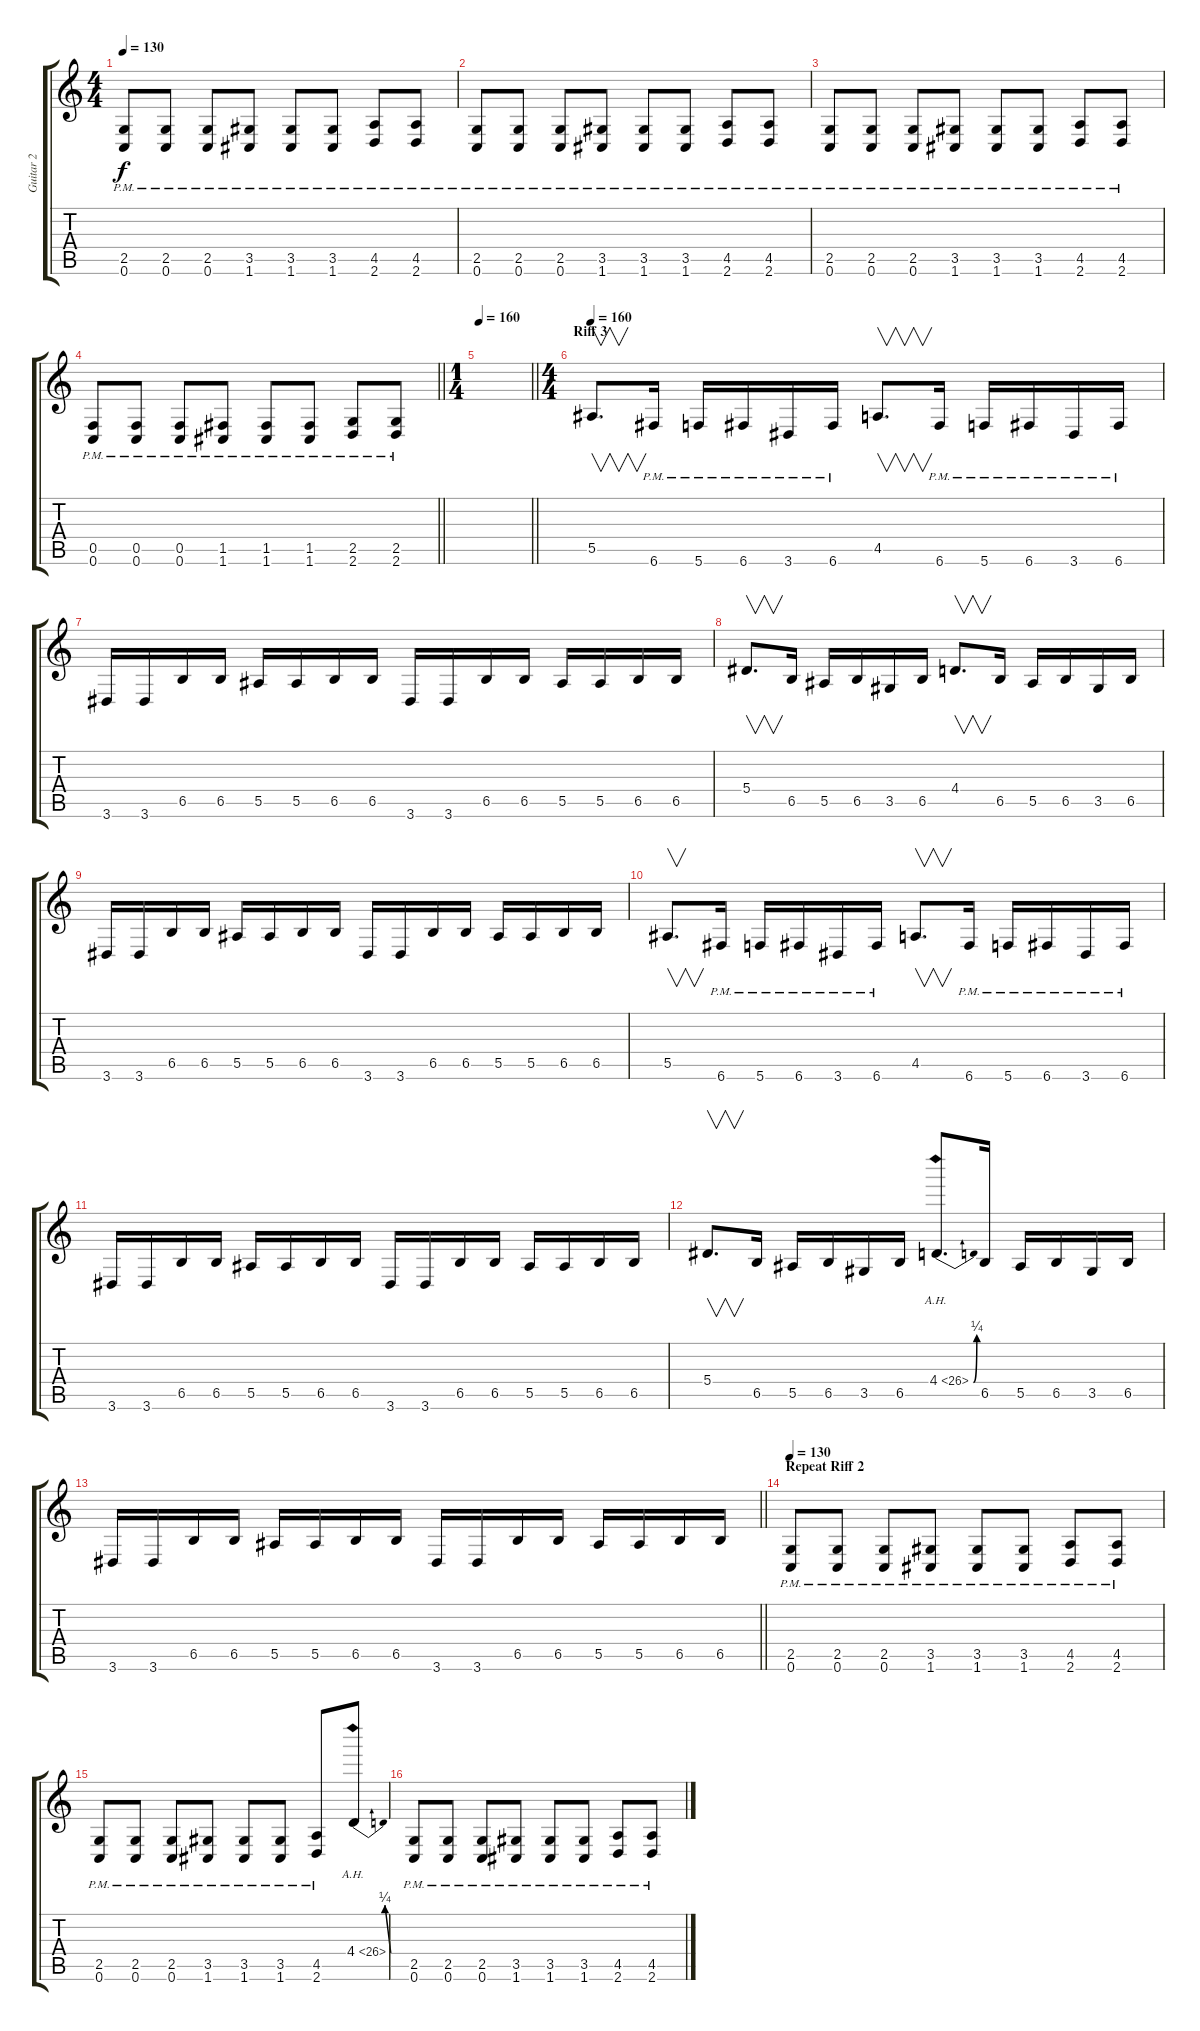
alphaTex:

\track ("Guitar 2" "Guitar 2") {instrument distortionguitar}
\staff {score tabs}
\tuning (C4 G3 Eb3 Bb2 F2 C2) {hide}
\ts (4 4)
\tempo 130
\clef g2
\ks c
(2.5{pm} 0.6{pm}).8{dy f} (2.5{pm} 0.6{pm}).8 (2.5{pm} 0.6{pm}).8 (3.5{pm} 1.6{pm}).8 (3.5{pm} 1.6{pm}).8 (3.5{pm} 1.6{pm}).8 (4.5{pm} 2.6{pm}).8 (4.5{pm} 2.6{pm}).8 |
(2.5{pm} 0.6{pm}).8 (2.5{pm} 0.6{pm}).8 (2.5{pm} 0.6{pm}).8 (3.5{pm} 1.6{pm}).8 (3.5{pm} 1.6{pm}).8 (3.5{pm} 1.6{pm}).8 (4.5{pm} 2.6{pm}).8 (4.5{pm} 2.6{pm}).8 |
(2.5{pm} 0.6{pm}).8 (2.5{pm} 0.6{pm}).8 (2.5{pm} 0.6{pm}).8 (3.5{pm} 1.6{pm}).8 (3.5{pm} 1.6{pm}).8 (3.5{pm} 1.6{pm}).8 (4.5{pm} 2.6{pm}).8 (4.5{pm} 2.6{pm}).8 |
\barLineRight lightlight
(0.5{pm} 0.6{pm}).8 (0.5{pm} 0.6{pm}).8 (0.5{pm} 0.6{pm}).8 (1.5{pm} 1.6{pm}).8 (1.5{pm} 1.6{pm}).8 (1.5{pm} 1.6{pm}).8 (2.5{pm} 2.6{pm}).8 (2.5{pm} 2.6{pm}).8 |
\ts (1 4)
\tempo 160
\barLineRight lightlight
|
\ts (4 4)
\section ("" "Riff 3")
\tempo 160
5.5.8{v d} 6.6{pm}.16 5.6{pm}.16 6.6{pm}.16 3.6{pm}.16 6.6{pm}.16 4.5.8{v d} 6.6{pm}.16 5.6{pm}.16 6.6{pm}.16 3.6{pm}.16 6.6{pm}.16 |
3.6.16 3.6.16 6.5.16 6.5.16 5.5.16 5.5.16 6.5.16 6.5.16 3.6.16 3.6.16 6.5.16 6.5.16 5.5.16 5.5.16 6.5.16 6.5.16 |
5.4.8{v d} 6.5.16 5.5.16 6.5.16 3.5.16 6.5.16 4.4.8{v d} 6.5.16 5.5.16 6.5.16 3.5.16 6.5.16 |
3.6.16 3.6.16 6.5.16 6.5.16 5.5.16 5.5.16 6.5.16 6.5.16 3.6.16 3.6.16 6.5.16 6.5.16 5.5.16 5.5.16 6.5.16 6.5.16 |
5.5.8{v d} 6.6{pm}.16 5.6{pm}.16 6.6{pm}.16 3.6{pm}.16 6.6{pm}.16 4.5.8{v d} 6.6{pm}.16 5.6{pm}.16 6.6{pm}.16 3.6{pm}.16 6.6{pm}.16 |
3.6.16 3.6.16 6.5.16 6.5.16 5.5.16 5.5.16 6.5.16 6.5.16 3.6.16 3.6.16 6.5.16 6.5.16 5.5.16 5.5.16 6.5.16 6.5.16 |
5.4.8{v d} 6.5.16 5.5.16 6.5.16 3.5.16 6.5.16 4.4{be (bend 0 0 60 1) ah 22}.8{d} 6.5.16 5.5.16 6.5.16 3.5.16 6.5.16 |
\barLineRight lightlight
3.6.16 3.6.16 6.5.16 6.5.16 5.5.16 5.5.16 6.5.16 6.5.16 3.6.16 3.6.16 6.5.16 6.5.16 5.5.16 5.5.16 6.5.16 6.5.16 |
\section ("" "Repeat Riff 2")
\tempo 130
(2.5{pm} 0.6{pm}).8 (2.5{pm} 0.6{pm}).8 (2.5{pm} 0.6{pm}).8 (3.5{pm} 1.6{pm}).8 (3.5{pm} 1.6{pm}).8 (3.5{pm} 1.6{pm}).8 (4.5{pm} 2.6{pm}).8 (4.5{pm} 2.6{pm}).8 |
(2.5{pm} 0.6{pm}).8 (2.5{pm} 0.6{pm}).8 (2.5{pm} 0.6{pm}).8 (3.5{pm} 1.6{pm}).8 (3.5{pm} 1.6{pm}).8 (3.5{pm} 1.6{pm}).8 (4.5{pm} 2.6{pm}).8 4.4{be (bend 0 0 60 1) ah 22}.8 |
(2.5{pm} 0.6{pm}).8 (2.5{pm} 0.6{pm}).8 (2.5{pm} 0.6{pm}).8 (3.5{pm} 1.6{pm}).8 (3.5{pm} 1.6{pm}).8 (3.5{pm} 1.6{pm}).8 (4.5{pm} 2.6{pm}).8 (4.5{pm} 2.6{pm}).8
